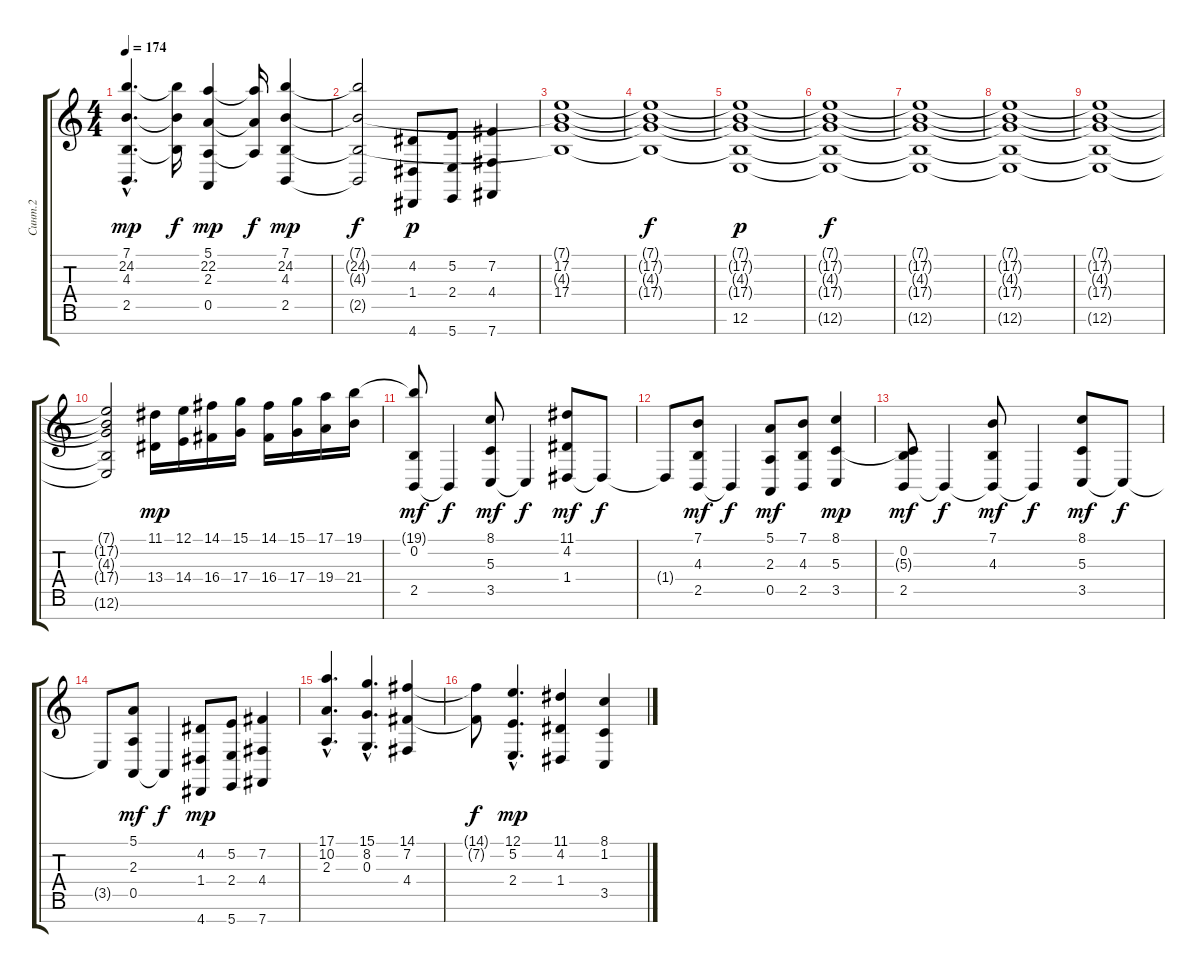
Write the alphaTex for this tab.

\track ("Синт.2" "Синт.2") {instrument stringensemble1}
\staff {score tabs}
\tuning (E4 B3 G3 D3 A2 E2 B1) {hide}
\ts (4 4)
\tempo 174
\clef g2
\ks c
(7.1{hac} 24.2{hac} 4.3{hac} 2.5{hac}).4{d dy mp} (7.1{t} 24.2{t} 4.3{t}).16{dy f} (5.1 22.2 2.3 0.5).4{dy mp} (5.1{t} 22.2{t} 2.3{t}).16{dy f} (7.1 24.2 4.3 2.5).4{dy mp} |
(7.1{t} 24.2{t} 4.3{t} 2.5{t}).2{dy f} (4.2 1.4 4.7).8{dy p} (5.2 2.4 5.7).8 (7.2 4.4 7.7).4 |
(7.1{t} 17.2 4.3{t} 17.4).1 |
(7.1{t} 17.2{t} 4.3{t} 17.4{t}).1{dy f} |
(7.1{t} 17.2{t} 4.3{t} 17.4{t} 12.6).1{dy p volume 11} |
(7.1{t} 17.2{t} 4.3{t} 17.4{t} 12.6{t}).1{dy f} |
(7.1{t} 17.2{t} 4.3{t} 17.4{t} 12.6{t}).1 |
(7.1{t} 17.2{t} 4.3{t} 17.4{t} 12.6{t}).1 |
(7.1{t} 17.2{t} 4.3{t} 17.4{t} 12.6{t}).1 |
(7.1{t} 17.2{t} 4.3{t} 17.4{t} 12.6{t}).2 (11.1 13.4).16{dy mp} (12.1 14.4).16 (14.1 16.4).16 (15.1 17.4).16 (14.1 16.4).16 (15.1 17.4).16 (17.1 19.4).16 (19.1 21.4).16 |
(19.1{t} 0.2 2.5).8{dy mf} 2.5{t}.4{dy f} (8.1 5.3 3.5).8{dy mf} 3.5{t}.4{dy f} (11.1 4.2 1.4).8{dy mf} 1.4{t}.8{dy f} |
1.4{t}.8 (7.1 4.3 2.5).8{dy mf} 2.5{t}.4{dy f} (5.1 2.3 0.5).8{dy mf} (7.1 4.3 2.5).8 (8.1 5.3 3.5).4{dy mp} |
(0.2 5.3{t} 2.5).8{dy mf} 2.5{t}.4{dy f} (7.1 4.3 2.5{t}).8{dy mf} 2.5{t}.4{dy f} (8.1 5.3 3.5).8{dy mf} 3.5{t}.8{dy f} |
3.5{t}.8 (5.1 2.3 0.5).8{dy mf} 0.5{t}.4{dy f} (4.2 1.4 4.7).8{dy mp} (5.2 2.4 5.7).8 (7.2 4.4 7.7).4 |
(17.1{hac} 10.2{hac} 2.3{hac}).4{d} (15.1{hac} 8.2{hac} 0.3{hac}).4{d} (14.1 7.2 4.4).4 |
(14.1{t} 7.2{t}).8{dy f} (12.1{hac} 5.2{hac} 2.4{hac}).4{d dy mp} (11.1 4.2 1.4).4 (8.1 1.2 3.5).4
